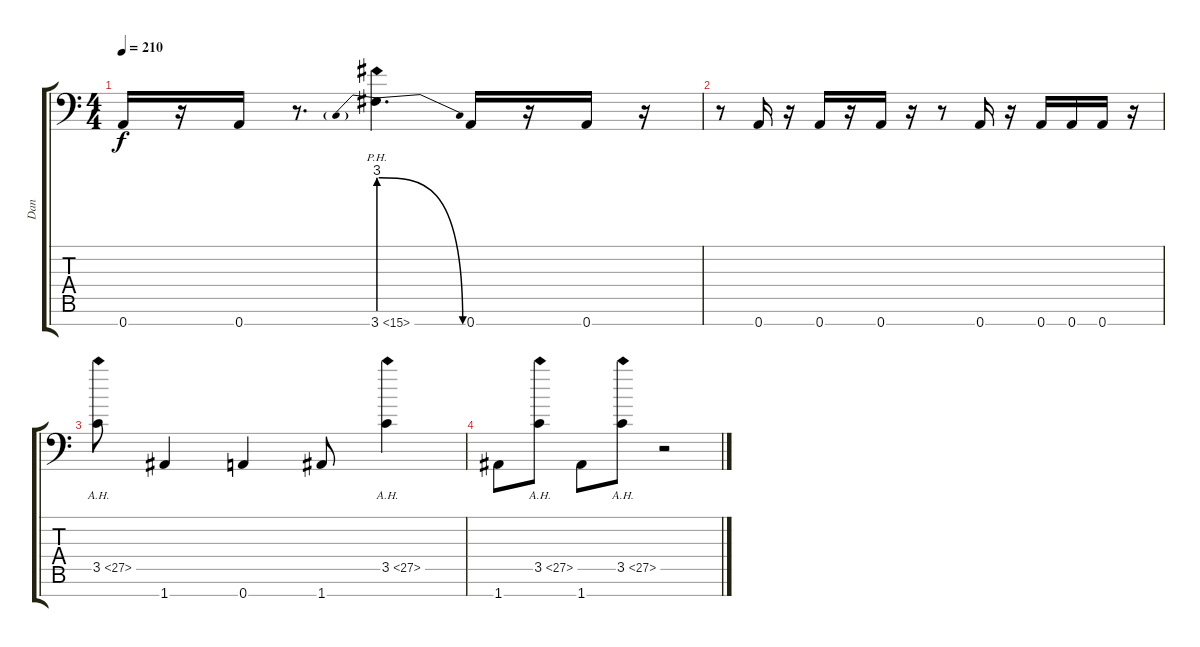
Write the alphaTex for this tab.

\track ("Dan" "Dan") {instrument acousticguitarsteel}
\staff {score tabs}
\tuning (E4 B3 Gb3 D3 A2 E2 A1) {hide}
\ts (4 4)
\tempo 210
\clef f4
\ks c
0.7.16{dy f} r.16 0.7.16 r.8{d} 3.7{be (prebendrelease 0 12 60 0) ph 12}.4{d} 0.7.16 r.16 0.7.16 r.16 |
r.8 0.7.16 r.16 0.7.16 r.16 0.7.16 r.16 r.8 0.7.16 r.16 0.7.16 0.7.16 0.7.16 r.16 |
3.5{ah 24}.8 1.7.4 0.7.4 1.7.8 3.5{ah 24}.4 |
1.7.8 3.5{ah 24}.8 1.7.8 3.5{ah 24}.8 r.2
